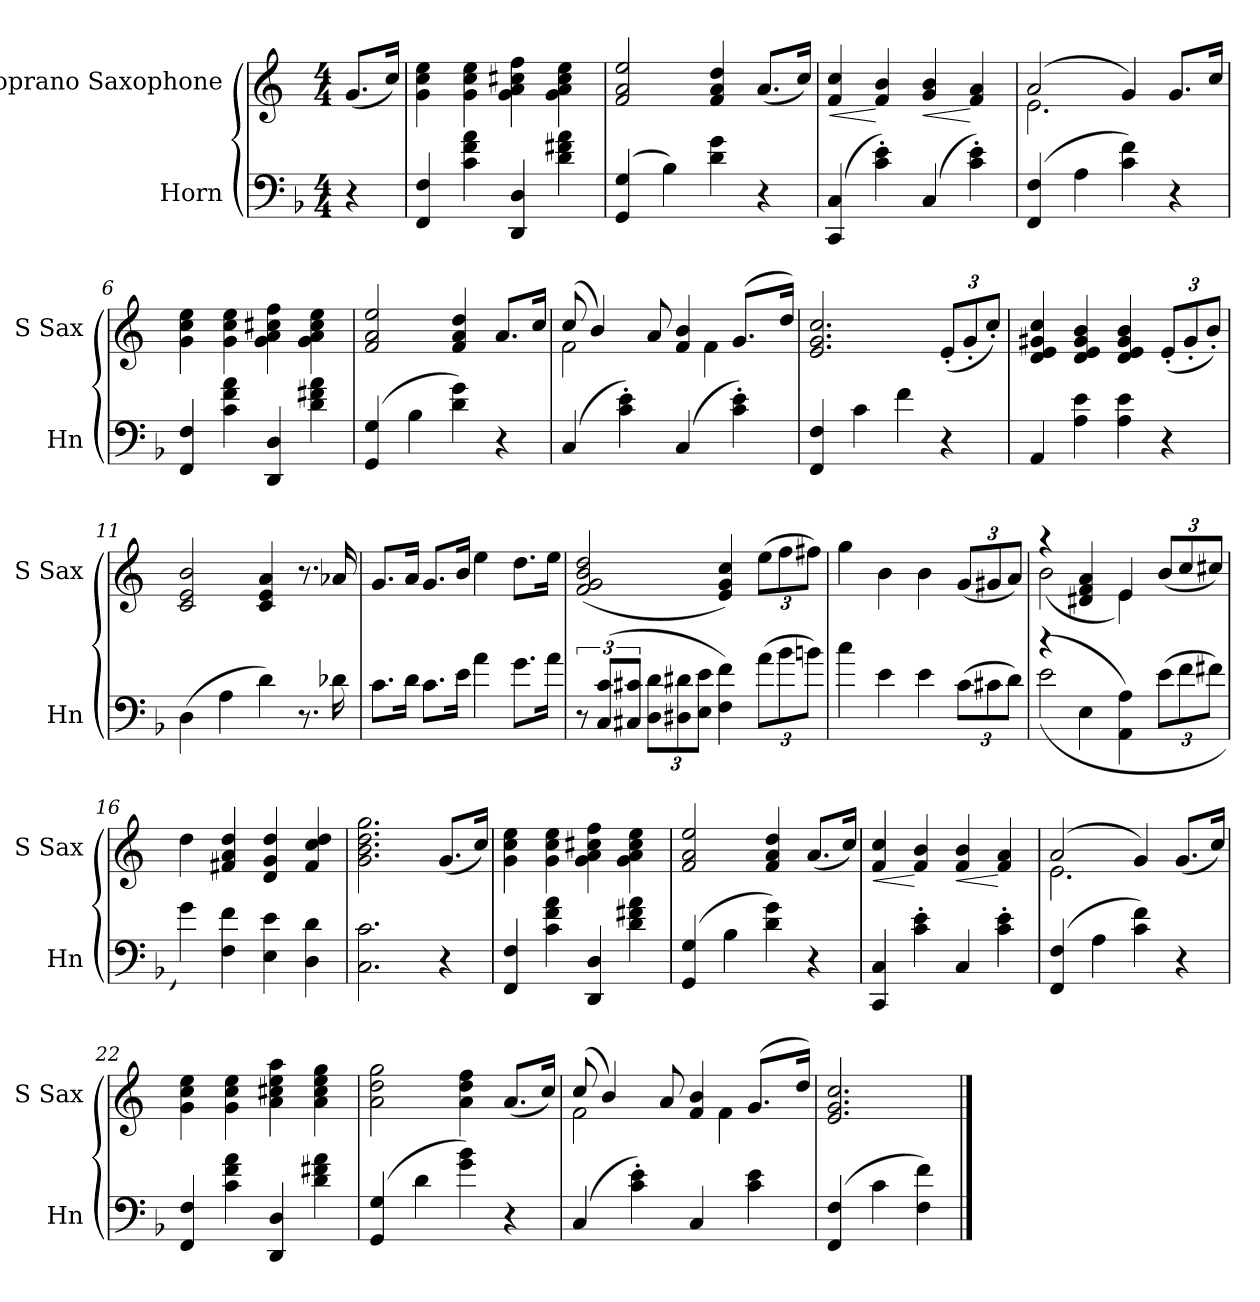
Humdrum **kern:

**kern	**kern	**dynam
*part2	*part1	*part1
*staff2	*staff1	*staff1
*I"Horn	*I"Soprano Saxophone	*
*I'Hn	*I'S Sax	*
*clefF4	*clefG2	*
*ITrd4c7	*ITrd1c2	*
*k[b-e-]	*k[b-e-]	*
*B-:	*B-:	*
*M4/4	*M4/4	*
=1	=1	=1
4r	(8.f/L	.
.	16b-/Jk)	.
=2	=2	=2
4BBB- 4BB-	4f 4b- 4dd	.
4F 4B- 4d	4f 4b- 4dd	.
4GGG 4GG	4f 4g 4bn 4ee-	.
4G 4Bn 4d	4f 4g 4b 4dd	.
=3	=3	=3
(4CC 4C	2e- 2g 2dd	.
4E-)	.	.
4G 4c	4e- 4g 4cc	.
4r	(8.g/L	.
.	16b-/Jk)	.
=4	=4	=4
!	!	!LO:HP:b
(4FFF 4FF	4e- 4b-	<
4F' 4A')	4e- 4a	[
!	!	!LO:HP:b
(4FF	4f 4a	<
4F' 4A')	4e- 4g	[
=5	=5	=5
*	*^	*
(4BBB- 4BB-	(2g/	2.d	.
4D	.	.	.
4F 4B-)	4f/)	.	.
4r	8.f/L	4ryy	.
.	16b-/Jk	.	.
*	*v	*v	*
=6	=6	=6
4BBB- 4BB-	4f 4b- 4dd	.
4F 4B- 4d	4f 4b- 4dd	.
4GGG 4GG	4f 4g 4bn 4ee-	.
4G 4Bn 4d	4f 4g 4b 4dd	.
=7	=7	=7
(4CC 4C	2e- 2g 2dd	.
4E-	.	.
4G 4c)	4e- 4g 4cc	.
4r	8.g/L	.
.	16b-/Jk	.
=8	=8	=8
*	*^	*
(4FF	(8b-/	2e-	.
.	4a/)	.	.
4F' 4A')	.	.	.
.	8g/	.	.
(4FF	4e- 4a	8ryy	.
.	.	4e-	.
4F' 4A')	(8.f/L	.	.
.	.	8ryy	.
.	16cc/Jk)	.	.
*	*v	*v	*
=9	=9	=9
4BBB- 4BB-	2.d 2.f 2.b-	.
4F	.	.
4B-	.	.
4r	(12d'/L	.
.	12f'/	.
.	12b-'/J)	.
=10	=10	=10
4DD	4c 4d 4f#X 4b-	.
4D 4A	4c 4d 4f# 4a	.
4D 4A	4c 4d 4f# 4a	.
4r	(12d'/L	.
.	12f#'/	.
.	12a'/J)	.
=11	=11	=11
(4GG	2B- 2d 2a	.
4D	.	.
4G)	4B- 4d 4g	.
8.r	8.r	.
16G-X	16g-X	.
=12	=12	=12
8.F\L	8.f/L	.
16G\Jk	16g/Jk	.
8.F\L	8.f/L	.
16A\Jk	16a/Jk	.
4d	4dd	.
8.c\L	8.cc\L	.
16d\Jk	16dd\Jk	.
=13	=13	=13
12r	(2e- 2f 2a 2cc	.
(12FF/ 12F/L	.	.
12FF#X/ 12F#X/J	.	.
12GG\ 12G\L	.	.
12GG#X\ 12G#X\	.	.
12AA\ 12A\J	.	.
4BB- 4B-)	4d 4f 4b-)	.
(12d\L	(12dd\L	.
12e-\	12ee-\	.
12en\J)	12een\J)	.
=14	=14	=14
4f	4ff	.
4A	4a	.
4A	4a	.
(12F\L	(12f/L	.
12F#X\	12f#X/	.
12G\J)	12g/J)	.
=15	=15	=15
*^	*^	*
(4r	(2A	4r	(2a	.
4AA\	.	4c#X 4e- 4g	.	.
4DD 4D)	2ryy	4d/	4d)	.
(12A\L	.	(12a/L	4ryy	.
12B-\	.	12b-/	.	.
12Bn\J)	.	12bn/J)	.	.
*v	*v	*	*	*
*	*v	*v	*
=16	=16	=16
4c)	4cc	.
4BB- 4B-	4en 4g 4cc	.
4AA 4A	4c 4f 4cc	.
4GG 4G	4e 4b- 4cc	.
=17	=17	=17
2.FF 2.F	2.f 2.a 2.cc 2.ff	.
4r	(8.f/L	.
.	16b-/Jk)	.
=18	=18	=18
4BBB- 4BB-	4f 4b- 4dd	.
4F 4B- 4d	4f 4b- 4dd	.
4GGG 4GG	4f 4g 4bn 4ee-	.
4G 4Bn 4d	4f 4g 4b 4dd	.
=19	=19	=19
(4CC 4C	2e- 2g 2dd	.
4E-	.	.
4G 4c)	4e- 4g 4cc	.
4r	(8.g/L	.
.	16b-/Jk)	.
=20	=20	=20
!	!	!LO:HP:b
4FFF 4FF	4e- 4b-	<
4F' 4A'	4e- 4a	[
!	!	!LO:HP:b
4FF	4e- 4a	<
4F' 4A'	4e- 4g	[
=21	=21	=21
*	*^	*
(4BBB- 4BB-	(2g/	2.d	.
4D	.	.	.
4F 4B-)	4f/)	.	.
4r	(8.f/L	4ryy	.
.	16b-/Jk)	.	.
*	*v	*v	*
=22	=22	=22
4BBB- 4BB-	4f 4b- 4dd	.
4F 4B- 4d	4f 4b- 4dd	.
4GGG 4GG	4g 4bn 4dd 4gg	.
4G 4Bn 4d	4g 4b 4dd 4ff	.
=23	=23	=23
(4CC 4C	2g 2cc 2ff	.
4G	.	.
4c 4e-)	4g 4cc 4ee-	.
4r	(8.g/L	.
.	16b-/Jk)	.
=24	=24	=24
*	*^	*
(4FF	(8b-/	2e-	.
.	4a/)	.	.
4F' 4A')	.	.	.
.	8g/	.	.
4FF	4e- 4a	8ryy	.
.	.	4e-	.
4F 4A	(8.f/L	.	.
.	.	8ryy	.
.	16cc/Jk)	.	.
*	*v	*v	*
=25	=25	=25
(4BBB- 4BB-	2.d 2.f 2.b-	.
4F	.	.
4BB- 4B-)	.	.
==	==	==
*-	*-	*-
